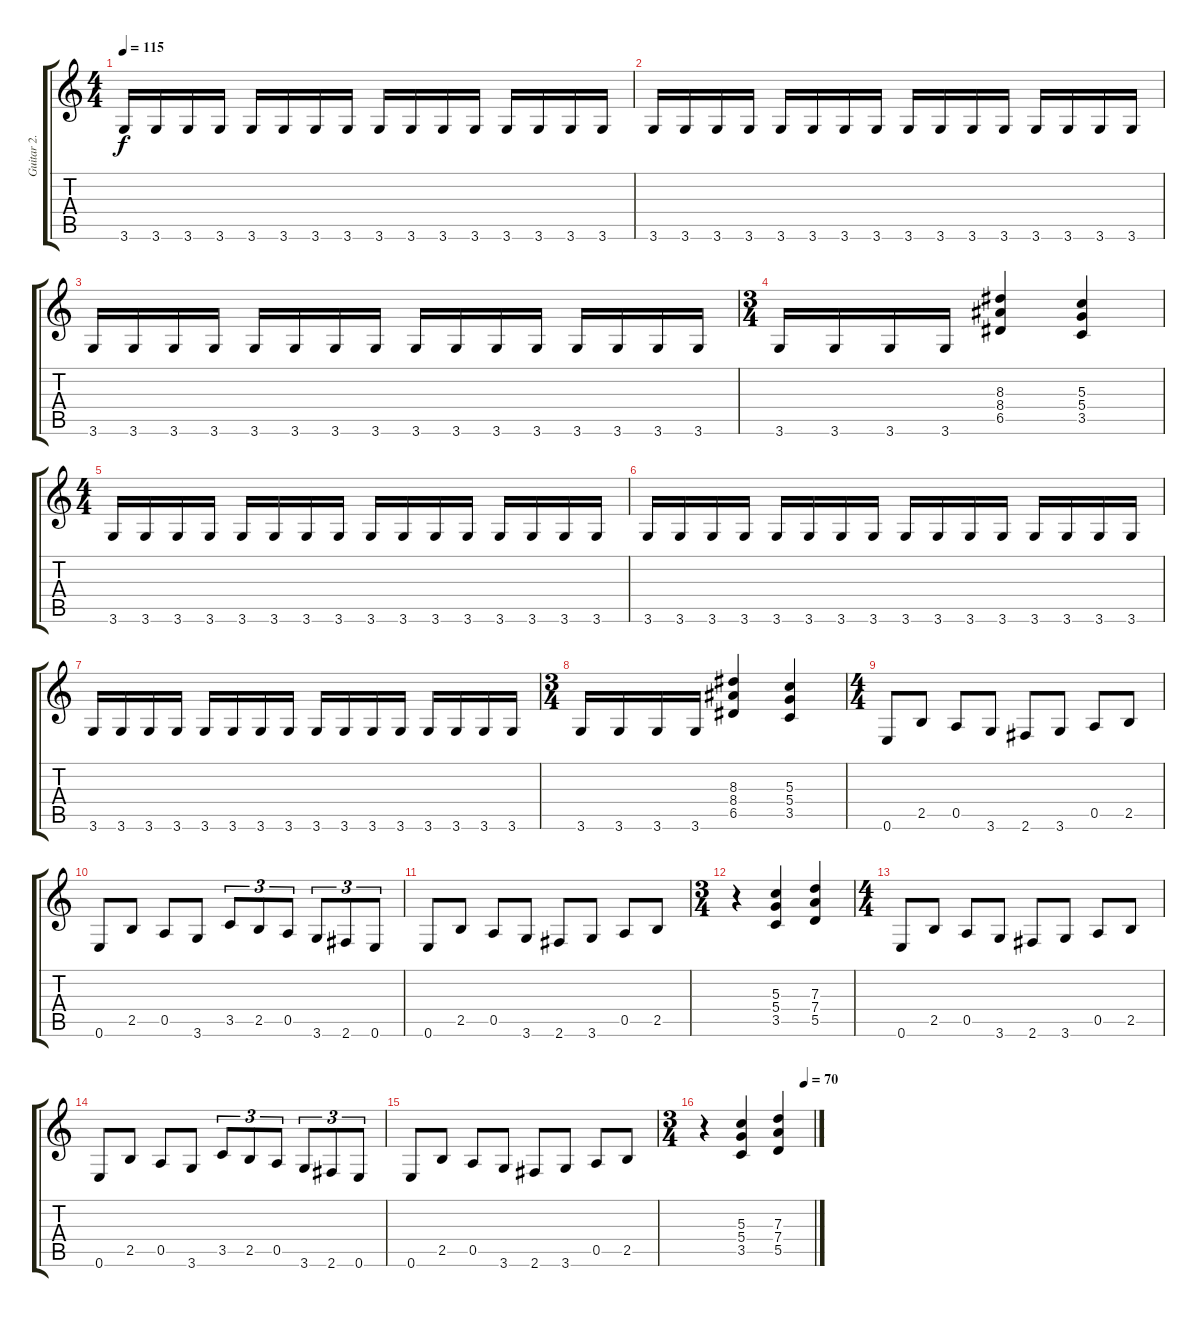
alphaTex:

\track ("Guitar 2." "Guitar 2.") {instrument overdrivenguitar}
\staff {score tabs}
\tuning (E4 B3 G3 D3 A2 E2) {hide}
\ts (4 4)
\tempo 115
\clef g2
\ks c
3.6.16{dy f} 3.6.16 3.6.16 3.6.16 3.6.16 3.6.16 3.6.16 3.6.16 3.6.16 3.6.16 3.6.16 3.6.16 3.6.16 3.6.16 3.6.16 3.6.16 |
3.6.16 3.6.16 3.6.16 3.6.16 3.6.16 3.6.16 3.6.16 3.6.16 3.6.16 3.6.16 3.6.16 3.6.16 3.6.16 3.6.16 3.6.16 3.6.16 |
3.6.16 3.6.16 3.6.16 3.6.16 3.6.16 3.6.16 3.6.16 3.6.16 3.6.16 3.6.16 3.6.16 3.6.16 3.6.16 3.6.16 3.6.16 3.6.16 |
\ts (3 4)
3.6.16 3.6.16 3.6.16 3.6.16 (8.3 8.4 6.5).4 (5.3 5.4 3.5).4 |
\ts (4 4)
3.6.16 3.6.16 3.6.16 3.6.16 3.6.16 3.6.16 3.6.16 3.6.16 3.6.16 3.6.16 3.6.16 3.6.16 3.6.16 3.6.16 3.6.16 3.6.16 |
3.6.16 3.6.16 3.6.16 3.6.16 3.6.16 3.6.16 3.6.16 3.6.16 3.6.16 3.6.16 3.6.16 3.6.16 3.6.16 3.6.16 3.6.16 3.6.16 |
3.6.16 3.6.16 3.6.16 3.6.16 3.6.16 3.6.16 3.6.16 3.6.16 3.6.16 3.6.16 3.6.16 3.6.16 3.6.16 3.6.16 3.6.16 3.6.16 |
\ts (3 4)
3.6.16 3.6.16 3.6.16 3.6.16 (8.3 8.4 6.5).4 (5.3 5.4 3.5).4 |
\ts (4 4)
0.6.8 2.5.8 0.5.8 3.6.8 2.6.8 3.6.8 0.5.8 2.5.8 |
0.6.8 2.5.8 0.5.8 3.6.8 3.5.8{tu (3 2)} 2.5.8{tu (3 2)} 0.5.8{tu (3 2)} 3.6.8{tu (3 2)} 2.6.8{tu (3 2)} 0.6.8{tu (3 2)} |
0.6.8 2.5.8 0.5.8 3.6.8 2.6.8 3.6.8 0.5.8 2.5.8 |
\ts (3 4)
r.4 (5.3 5.4 3.5).4 (7.3 7.4 5.5).4 |
\ts (4 4)
0.6.8 2.5.8 0.5.8 3.6.8 2.6.8 3.6.8 0.5.8 2.5.8 |
0.6.8 2.5.8 0.5.8 3.6.8 3.5.8{tu (3 2)} 2.5.8{tu (3 2)} 0.5.8{tu (3 2)} 3.6.8{tu (3 2)} 2.6.8{tu (3 2)} 0.6.8{tu (3 2)} |
0.6.8 2.5.8 0.5.8 3.6.8 2.6.8 3.6.8 0.5.8 2.5.8 |
\ts (3 4)
\tempo (70 0.9166666666666666)
r.4 (5.3 5.4 3.5).4 (7.3 7.4 5.5).4
